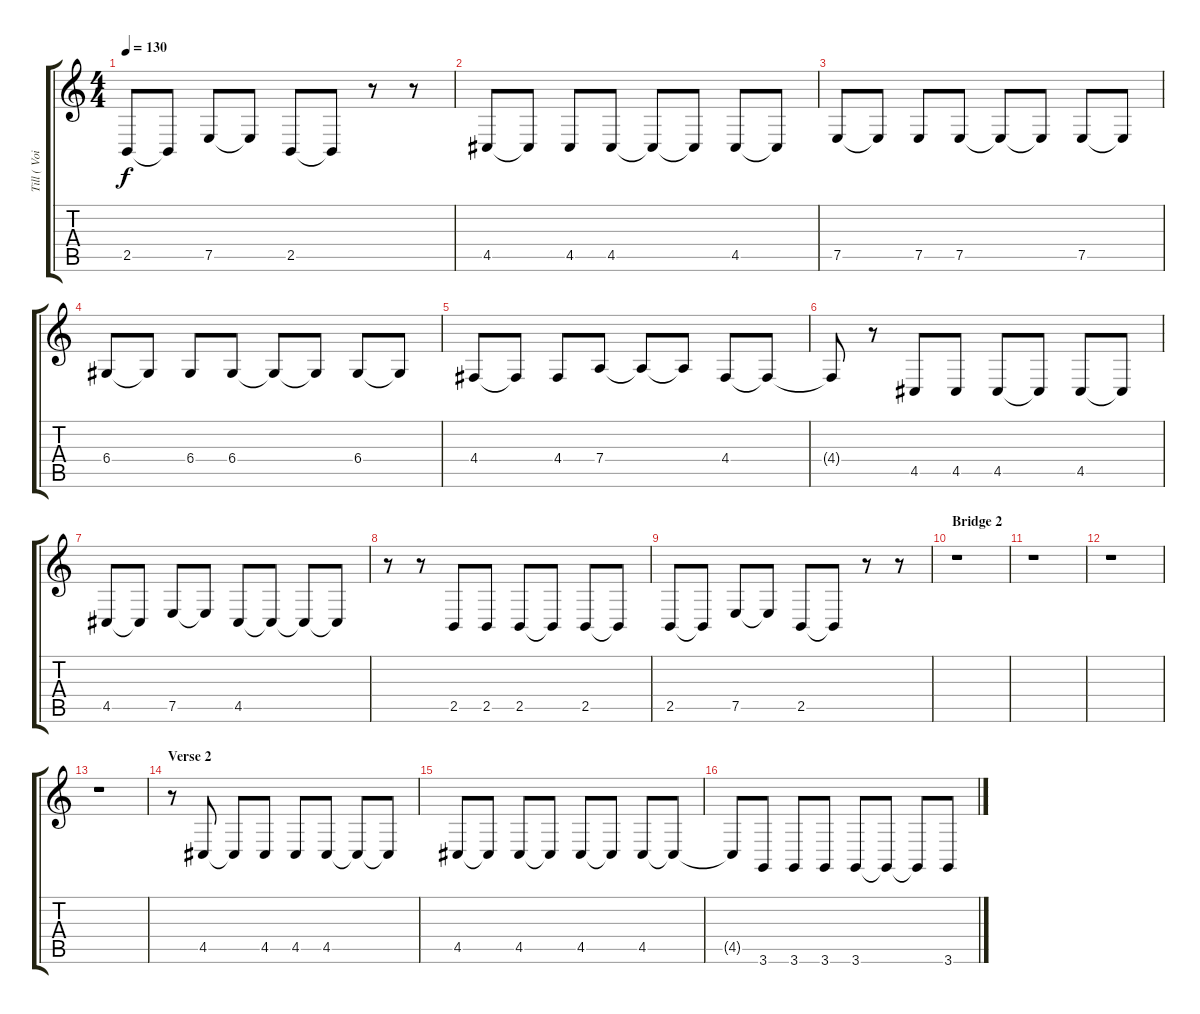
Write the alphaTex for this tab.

\track ("Till ( Voice )" "Till ( Voi") {instrument lead8bassandlead}
\staff {score tabs}
\tuning (E4 B3 G3 D3 A2 E2) {hide}
\ts (4 4)
\tempo 130
\clef g2
\ks c
2.5.8{dy f} 2.5{t}.8 7.5.8 7.5{t}.8 2.5.8 2.5{t}.8 r.8 r.8 |
4.5.8 4.5{t}.8 4.5.8 4.5.8 4.5{t}.8 4.5{t}.8 4.5.8 4.5{t}.8 |
7.5.8 7.5{t}.8 7.5.8 7.5.8 7.5{t}.8 7.5{t}.8 7.5.8 7.5{t}.8 |
6.4.8 6.4{t}.8 6.4.8 6.4.8 6.4{t}.8 6.4{t}.8 6.4.8 6.4{t}.8 |
4.4.8 4.4{t}.8 4.4.8 7.4.8 7.4{t}.8 7.4{t}.8 4.4.8 4.4{t}.8 |
4.4{t}.8 r.8 4.5.8 4.5.8 4.5.8 4.5{t}.8 4.5.8 4.5{t}.8 |
4.5.8 4.5{t}.8 7.5.8 7.5{t}.8 4.5.8 4.5{t}.8 4.5{t}.8 4.5{t}.8 |
r.8 r.8 2.5.8 2.5.8 2.5.8 2.5{t}.8 2.5.8 2.5{t}.8 |
2.5.8 2.5{t}.8 7.5.8 7.5{t}.8 2.5.8 2.5{t}.8 r.8 r.8 |
\section ("" "Bridge 2")
r.1 |
r.1 |
r.1 |
r.1 |
\section ("" "Verse 2")
r.8 4.5.8 4.5{t}.8 4.5.8 4.5.8 4.5.8 4.5{t}.8 4.5{t}.8 |
4.5.8 4.5{t}.8 4.5.8 4.5{t}.8 4.5.8 4.5{t}.8 4.5.8 4.5{t}.8 |
4.5{t}.8 3.6.8 3.6.8 3.6.8 3.6.8 3.6{t}.8 3.6{t}.8 3.6.8
